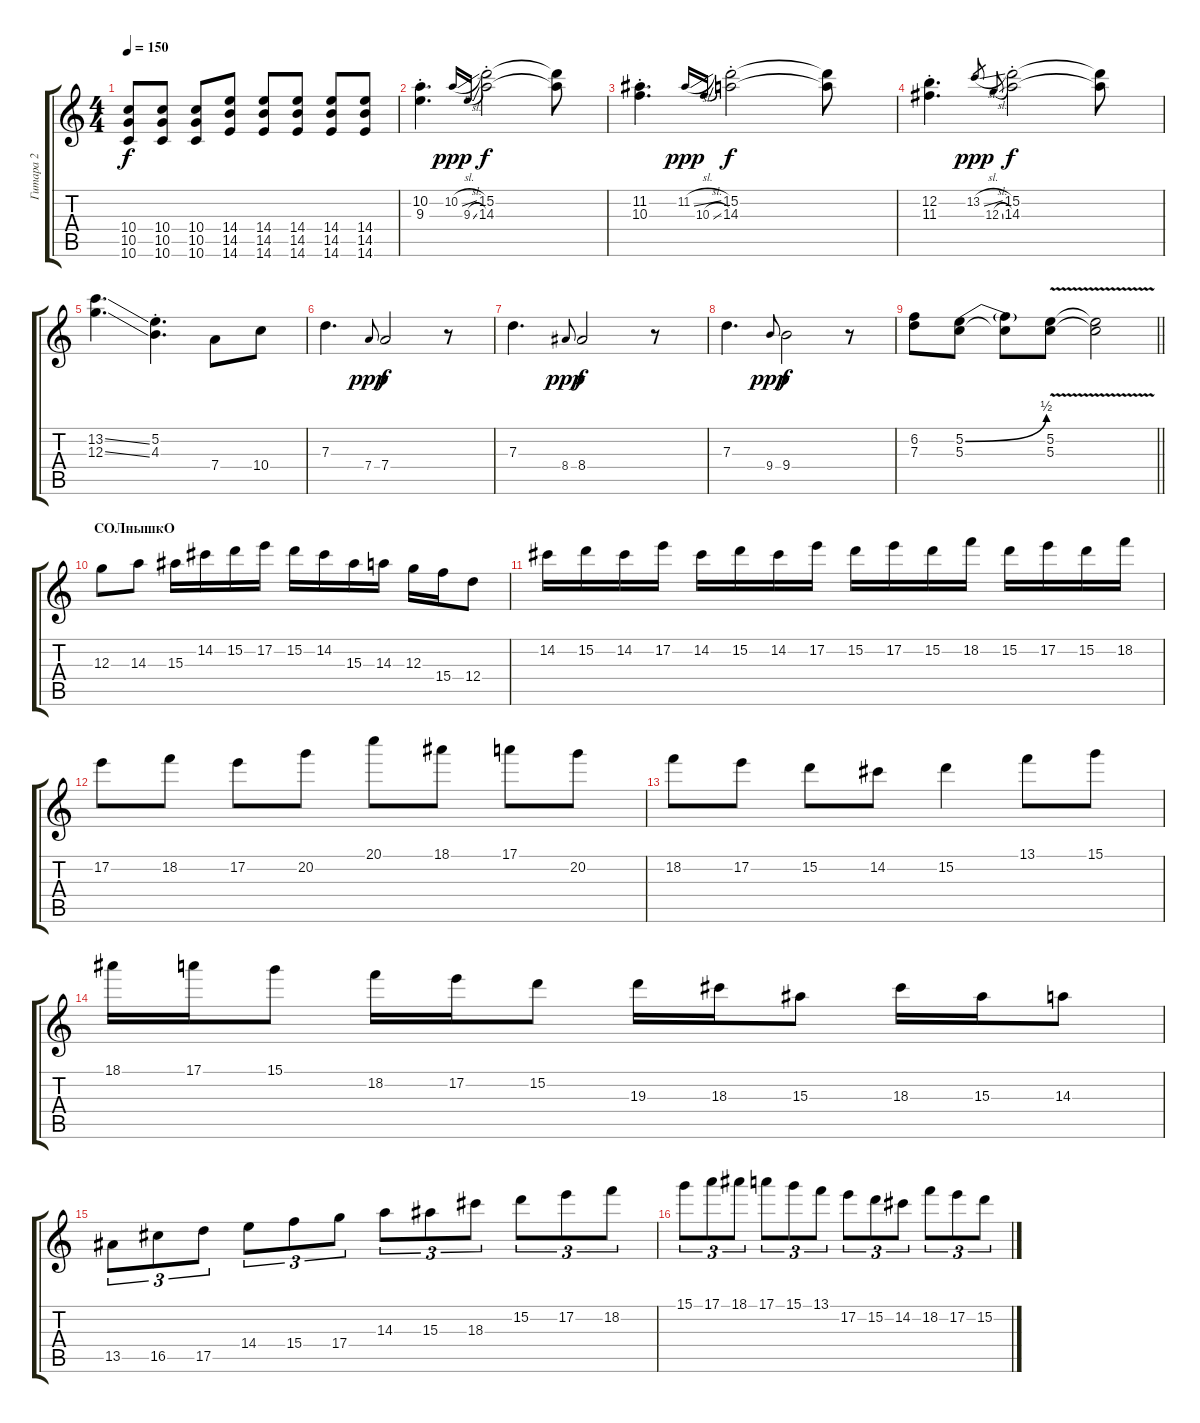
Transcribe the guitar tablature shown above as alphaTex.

\track ("Гитара 2" "Гитара 2") {instrument distortionguitar}
\staff {score tabs}
\tuning (E4 B3 G3 D3 A2 D2) {hide}
\ts (4 4)
\tempo 150
\clef g2
\ks c
(10.4 10.5 10.6).8{dy f} (10.4 10.5 10.6).8 (10.4 10.5 10.6).8 (14.4 14.5 14.6).8 (14.4 14.5 14.6).8 (14.4 14.5 14.6).8 (14.4 14.5 14.6).8 (14.4 14.5 14.6).8 |
(10.2{st} 9.3{st}).4{d} 10.2{sl}.16{gr onbeat dy ppp} 9.3{sl}.16{gr onbeat} (15.2{st} 14.3{st}).2{dy f} (15.2{t} 14.3{t}).8 |
(11.2{st} 10.3{st}).4{d} 11.2{sl}.16{gr onbeat dy ppp} 10.3{sl}.16{gr onbeat} (15.2{st} 14.3{st}).2{dy f} (15.2{t} 14.3{t}).8 |
(12.2{st} 11.3{st}).4{d} 13.2{sl}.16{gr dy ppp} 12.3{sl}.16{gr onbeat} (15.2{st} 14.3{st}).2{dy f} (15.2{t} 14.3{t}).8 |
(13.2{ss} 12.3{ss}).4{d} (5.2{st} 4.3{st}).4{d} 7.4.8 10.4.8 |
7.3.4{d} 7.4.8{gr onbeat dy ppp} 7.4.2{dy f} r.8 |
7.3.4{d} 8.4.8{gr onbeat dy ppp} 8.4.2{dy f} r.8 |
7.3.4{d} 9.4.8{gr onbeat dy ppp} 9.4.2{dy f} r.8 |
\barLineRight lightlight
(6.2 7.3).8 (5.2{be (bend 0 0 60 2)} 5.3).8 (5.2{t} 5.3{t}).8 (5.2{v} 5.3{v}).8 (5.2{t} 5.3{t}).2 |
\section ("" "СОЛнышкО")
12.3.8{volume 16} 14.3.8 15.3.16 14.2.16 15.2.16 17.2.16 15.2.16 14.2.16 15.3.16 14.3.16 12.3.16 15.4.16 12.4.8 |
14.2.16 15.2.16 14.2.16 17.2.16 14.2.16 15.2.16 14.2.16 17.2.16 15.2.16 17.2.16 15.2.16 18.2.16 15.2.16 17.2.16 15.2.16 18.2.16 |
17.2.8 18.2.8 17.2.8 20.2.8 20.1.8 18.1.8 17.1.8 20.2.8 |
18.2.8 17.2.8 15.2.8 14.2.8 15.2.4 13.1.8 15.1.8 |
18.1.16 17.1.16 15.1.8 18.2.16 17.2.16 15.2.8 19.3.16 18.3.16 15.3.8 18.3.16 15.3.16 14.3.8 |
13.5.8{tu (3 2)} 16.5.8{tu (3 2)} 17.5.8{tu (3 2)} 14.4.8{tu (3 2)} 15.4.8{tu (3 2)} 17.4.8{tu (3 2)} 14.3.8{tu (3 2)} 15.3.8{tu (3 2)} 18.3.8{tu (3 2)} 15.2.8{tu (3 2)} 17.2.8{tu (3 2)} 18.2.8{tu (3 2)} |
15.1.8{tu (3 2)} 17.1.8{tu (3 2)} 18.1.8{tu (3 2)} 17.1.8{tu (3 2)} 15.1.8{tu (3 2)} 13.1.8{tu (3 2)} 17.2.8{tu (3 2)} 15.2.8{tu (3 2)} 14.2.8{tu (3 2)} 18.2.8{tu (3 2)} 17.2.8{tu (3 2)} 15.2.8{tu (3 2)}
